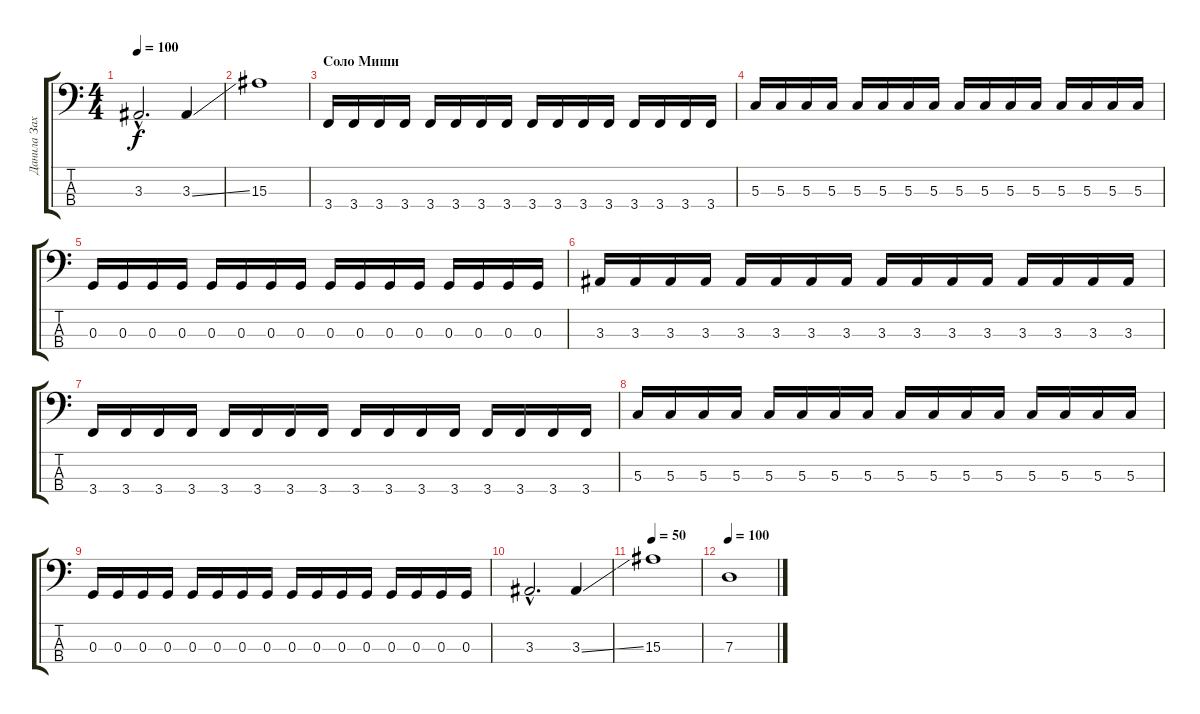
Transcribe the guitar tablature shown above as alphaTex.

\track ("Данила Захаренков" "Данила Зах") {instrument electricbassfinger}
\staff {score tabs}
\tuning (F2 C2 G1 D1) {hide}
\ts (4 4)
\tempo 100
\clef f4
\ks c
3.3{hac}.2{d dy f} 3.3{ss}.4 |
15.3.1 |
\section ("" "Соло Миши")
3.4.16 3.4.16 3.4.16 3.4.16 3.4.16 3.4.16 3.4.16 3.4.16 3.4.16 3.4.16 3.4.16 3.4.16 3.4.16 3.4.16 3.4.16 3.4.16 |
5.3.16 5.3.16 5.3.16 5.3.16 5.3.16 5.3.16 5.3.16 5.3.16 5.3.16 5.3.16 5.3.16 5.3.16 5.3.16 5.3.16 5.3.16 5.3.16 |
0.3.16 0.3.16 0.3.16 0.3.16 0.3.16 0.3.16 0.3.16 0.3.16 0.3.16 0.3.16 0.3.16 0.3.16 0.3.16 0.3.16 0.3.16 0.3.16 |
3.3.16 3.3.16 3.3.16 3.3.16 3.3.16 3.3.16 3.3.16 3.3.16 3.3.16 3.3.16 3.3.16 3.3.16 3.3.16 3.3.16 3.3.16 3.3.16 |
3.4.16 3.4.16 3.4.16 3.4.16 3.4.16 3.4.16 3.4.16 3.4.16 3.4.16 3.4.16 3.4.16 3.4.16 3.4.16 3.4.16 3.4.16 3.4.16 |
5.3.16 5.3.16 5.3.16 5.3.16 5.3.16 5.3.16 5.3.16 5.3.16 5.3.16 5.3.16 5.3.16 5.3.16 5.3.16 5.3.16 5.3.16 5.3.16 |
0.3.16 0.3.16 0.3.16 0.3.16 0.3.16 0.3.16 0.3.16 0.3.16 0.3.16 0.3.16 0.3.16 0.3.16 0.3.16 0.3.16 0.3.16 0.3.16 |
3.3{hac}.2{d} 3.3{ss}.4 |
\tempo 50
15.3.1 |
\tempo 100
7.3.1
